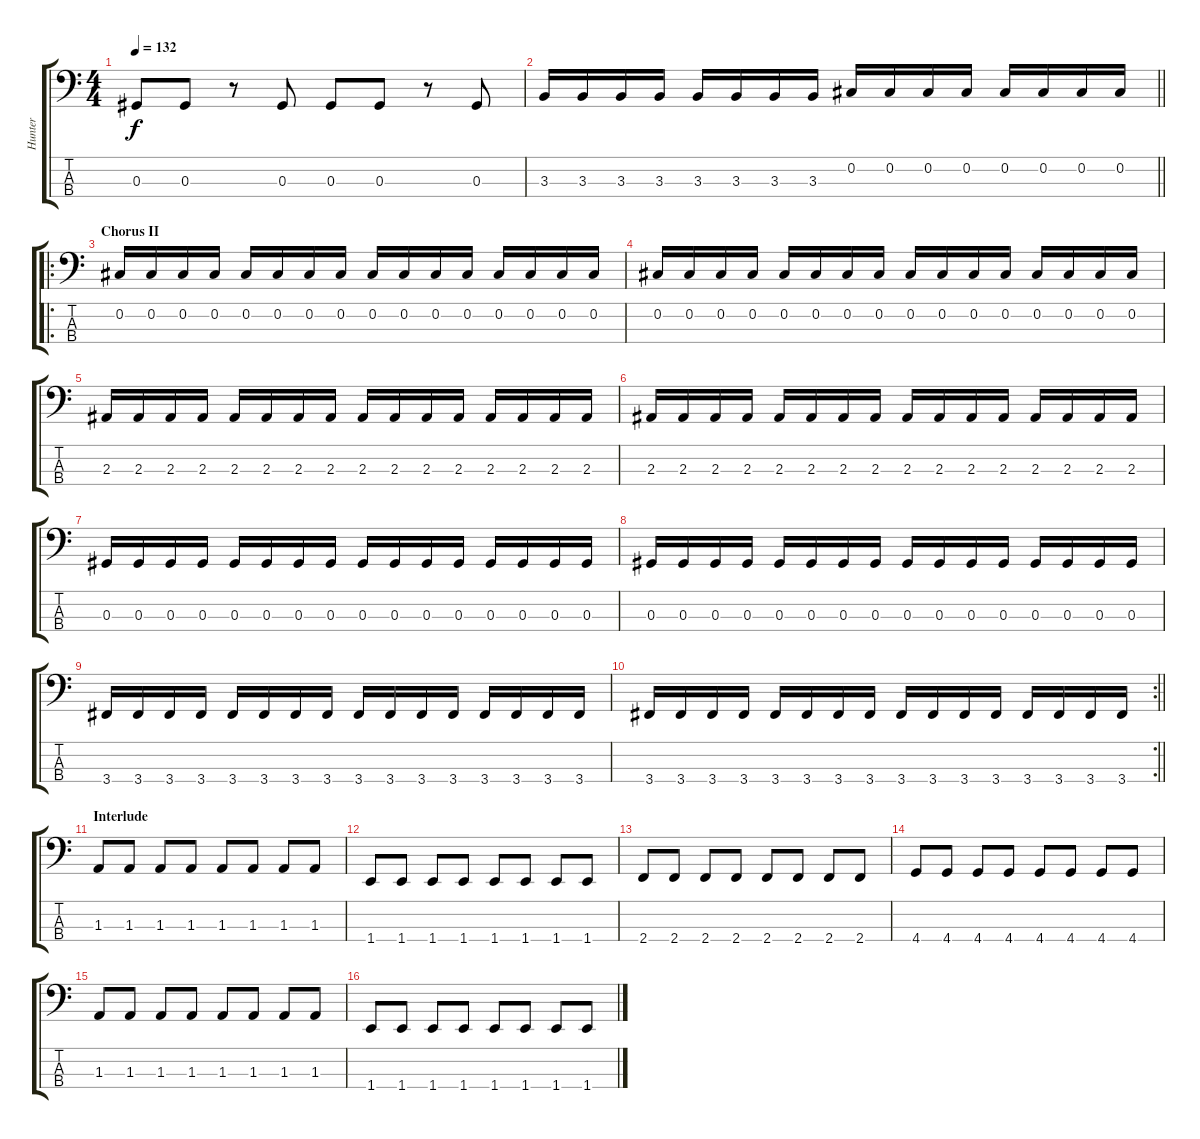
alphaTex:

\track ("Hunter" "Hunter") {instrument electricbassfinger}
\staff {score tabs}
\tuning (Gb2 Db2 Ab1 Eb1) {hide}
\ts (4 4)
\tempo 132
\clef f4
\ks c
0.3.8{dy f} 0.3.8 r.8 0.3.8 0.3.8 0.3.8 r.8 0.3.8 |
\barLineRight lightlight
3.3.16 3.3.16 3.3.16 3.3.16 3.3.16 3.3.16 3.3.16 3.3.16 0.2.16 0.2.16 0.2.16 0.2.16 0.2.16 0.2.16 0.2.16 0.2.16 |
\ro
\section ("" "Chorus II")
0.2.16 0.2.16 0.2.16 0.2.16 0.2.16 0.2.16 0.2.16 0.2.16 0.2.16 0.2.16 0.2.16 0.2.16 0.2.16 0.2.16 0.2.16 0.2.16 |
0.2.16 0.2.16 0.2.16 0.2.16 0.2.16 0.2.16 0.2.16 0.2.16 0.2.16 0.2.16 0.2.16 0.2.16 0.2.16 0.2.16 0.2.16 0.2.16 |
2.3.16 2.3.16 2.3.16 2.3.16 2.3.16 2.3.16 2.3.16 2.3.16 2.3.16 2.3.16 2.3.16 2.3.16 2.3.16 2.3.16 2.3.16 2.3.16 |
2.3.16 2.3.16 2.3.16 2.3.16 2.3.16 2.3.16 2.3.16 2.3.16 2.3.16 2.3.16 2.3.16 2.3.16 2.3.16 2.3.16 2.3.16 2.3.16 |
0.3.16 0.3.16 0.3.16 0.3.16 0.3.16 0.3.16 0.3.16 0.3.16 0.3.16 0.3.16 0.3.16 0.3.16 0.3.16 0.3.16 0.3.16 0.3.16 |
0.3.16 0.3.16 0.3.16 0.3.16 0.3.16 0.3.16 0.3.16 0.3.16 0.3.16 0.3.16 0.3.16 0.3.16 0.3.16 0.3.16 0.3.16 0.3.16 |
3.4.16 3.4.16 3.4.16 3.4.16 3.4.16 3.4.16 3.4.16 3.4.16 3.4.16 3.4.16 3.4.16 3.4.16 3.4.16 3.4.16 3.4.16 3.4.16 |
\rc 2
\barLineRight lightlight
3.4.16 3.4.16 3.4.16 3.4.16 3.4.16 3.4.16 3.4.16 3.4.16 3.4.16 3.4.16 3.4.16 3.4.16 3.4.16 3.4.16 3.4.16 3.4.16 |
\section ("" "Interlude")
1.3.8 1.3.8 1.3.8 1.3.8 1.3.8 1.3.8 1.3.8 1.3.8 |
1.4.8 1.4.8 1.4.8 1.4.8 1.4.8 1.4.8 1.4.8 1.4.8 |
2.4.8 2.4.8 2.4.8 2.4.8 2.4.8 2.4.8 2.4.8 2.4.8 |
4.4.8 4.4.8 4.4.8 4.4.8 4.4.8 4.4.8 4.4.8 4.4.8 |
1.3.8 1.3.8 1.3.8 1.3.8 1.3.8 1.3.8 1.3.8 1.3.8 |
1.4.8 1.4.8 1.4.8 1.4.8 1.4.8 1.4.8 1.4.8 1.4.8
